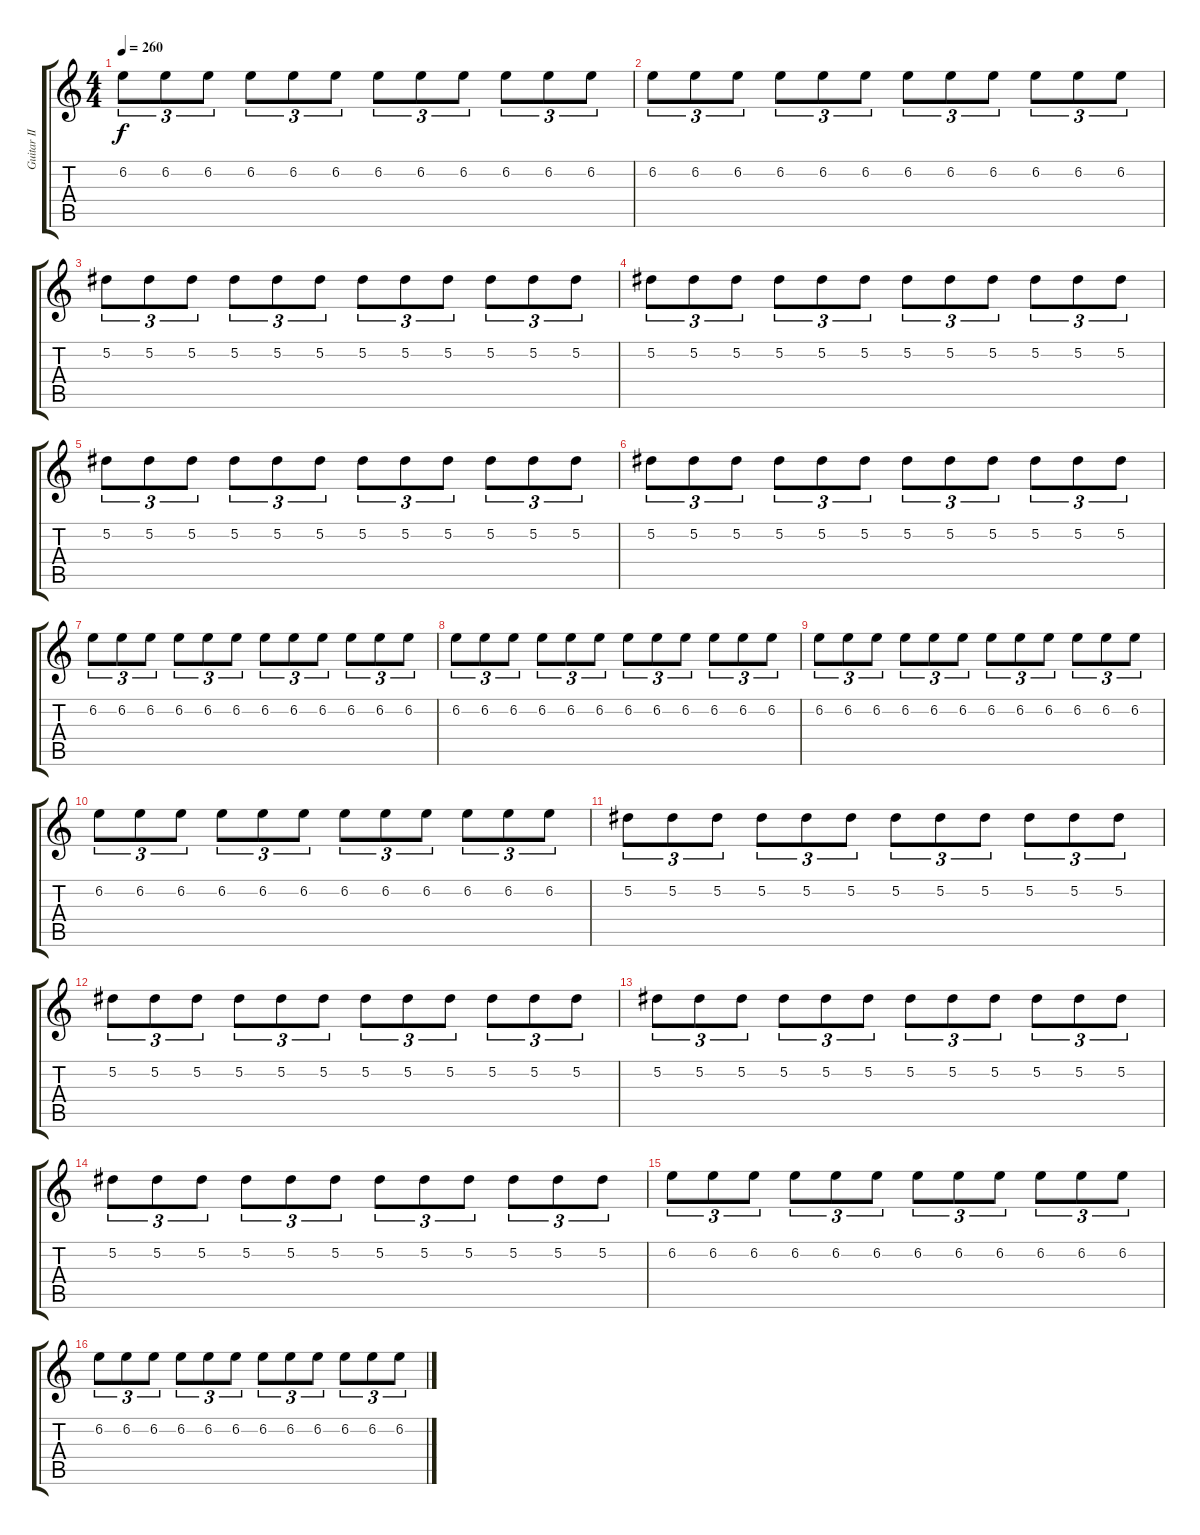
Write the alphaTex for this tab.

\track ("Guitar II" "Guitar II") {instrument distortionguitar}
\staff {score tabs}
\tuning (Eb4 Bb3 Gb3 Db3 Ab2 Eb2) {hide}
\ts (4 4)
\tempo 260
\clef g2
\ks c
6.2.8{tu (3 2) dy f} 6.2.8{tu (3 2)} 6.2.8{tu (3 2)} 6.2.8{tu (3 2)} 6.2.8{tu (3 2)} 6.2.8{tu (3 2)} 6.2.8{tu (3 2)} 6.2.8{tu (3 2)} 6.2.8{tu (3 2)} 6.2.8{tu (3 2)} 6.2.8{tu (3 2)} 6.2.8{tu (3 2)} |
6.2.8{tu (3 2)} 6.2.8{tu (3 2)} 6.2.8{tu (3 2)} 6.2.8{tu (3 2)} 6.2.8{tu (3 2)} 6.2.8{tu (3 2)} 6.2.8{tu (3 2)} 6.2.8{tu (3 2)} 6.2.8{tu (3 2)} 6.2.8{tu (3 2)} 6.2.8{tu (3 2)} 6.2.8{tu (3 2)} |
5.2.8{tu (3 2)} 5.2.8{tu (3 2)} 5.2.8{tu (3 2)} 5.2.8{tu (3 2)} 5.2.8{tu (3 2)} 5.2.8{tu (3 2)} 5.2.8{tu (3 2)} 5.2.8{tu (3 2)} 5.2.8{tu (3 2)} 5.2.8{tu (3 2)} 5.2.8{tu (3 2)} 5.2.8{tu (3 2)} |
5.2.8{tu (3 2)} 5.2.8{tu (3 2)} 5.2.8{tu (3 2)} 5.2.8{tu (3 2)} 5.2.8{tu (3 2)} 5.2.8{tu (3 2)} 5.2.8{tu (3 2)} 5.2.8{tu (3 2)} 5.2.8{tu (3 2)} 5.2.8{tu (3 2)} 5.2.8{tu (3 2)} 5.2.8{tu (3 2)} |
5.2.8{tu (3 2)} 5.2.8{tu (3 2)} 5.2.8{tu (3 2)} 5.2.8{tu (3 2)} 5.2.8{tu (3 2)} 5.2.8{tu (3 2)} 5.2.8{tu (3 2)} 5.2.8{tu (3 2)} 5.2.8{tu (3 2)} 5.2.8{tu (3 2)} 5.2.8{tu (3 2)} 5.2.8{tu (3 2)} |
5.2.8{tu (3 2)} 5.2.8{tu (3 2)} 5.2.8{tu (3 2)} 5.2.8{tu (3 2)} 5.2.8{tu (3 2)} 5.2.8{tu (3 2)} 5.2.8{tu (3 2)} 5.2.8{tu (3 2)} 5.2.8{tu (3 2)} 5.2.8{tu (3 2)} 5.2.8{tu (3 2)} 5.2.8{tu (3 2)} |
6.2.8{tu (3 2)} 6.2.8{tu (3 2)} 6.2.8{tu (3 2)} 6.2.8{tu (3 2)} 6.2.8{tu (3 2)} 6.2.8{tu (3 2)} 6.2.8{tu (3 2)} 6.2.8{tu (3 2)} 6.2.8{tu (3 2)} 6.2.8{tu (3 2)} 6.2.8{tu (3 2)} 6.2.8{tu (3 2)} |
6.2.8{tu (3 2)} 6.2.8{tu (3 2)} 6.2.8{tu (3 2)} 6.2.8{tu (3 2)} 6.2.8{tu (3 2)} 6.2.8{tu (3 2)} 6.2.8{tu (3 2)} 6.2.8{tu (3 2)} 6.2.8{tu (3 2)} 6.2.8{tu (3 2)} 6.2.8{tu (3 2)} 6.2.8{tu (3 2)} |
6.2.8{tu (3 2)} 6.2.8{tu (3 2)} 6.2.8{tu (3 2)} 6.2.8{tu (3 2)} 6.2.8{tu (3 2)} 6.2.8{tu (3 2)} 6.2.8{tu (3 2)} 6.2.8{tu (3 2)} 6.2.8{tu (3 2)} 6.2.8{tu (3 2)} 6.2.8{tu (3 2)} 6.2.8{tu (3 2)} |
6.2.8{tu (3 2)} 6.2.8{tu (3 2)} 6.2.8{tu (3 2)} 6.2.8{tu (3 2)} 6.2.8{tu (3 2)} 6.2.8{tu (3 2)} 6.2.8{tu (3 2)} 6.2.8{tu (3 2)} 6.2.8{tu (3 2)} 6.2.8{tu (3 2)} 6.2.8{tu (3 2)} 6.2.8{tu (3 2)} |
5.2.8{tu (3 2)} 5.2.8{tu (3 2)} 5.2.8{tu (3 2)} 5.2.8{tu (3 2)} 5.2.8{tu (3 2)} 5.2.8{tu (3 2)} 5.2.8{tu (3 2)} 5.2.8{tu (3 2)} 5.2.8{tu (3 2)} 5.2.8{tu (3 2)} 5.2.8{tu (3 2)} 5.2.8{tu (3 2)} |
5.2.8{tu (3 2)} 5.2.8{tu (3 2)} 5.2.8{tu (3 2)} 5.2.8{tu (3 2)} 5.2.8{tu (3 2)} 5.2.8{tu (3 2)} 5.2.8{tu (3 2)} 5.2.8{tu (3 2)} 5.2.8{tu (3 2)} 5.2.8{tu (3 2)} 5.2.8{tu (3 2)} 5.2.8{tu (3 2)} |
5.2.8{tu (3 2)} 5.2.8{tu (3 2)} 5.2.8{tu (3 2)} 5.2.8{tu (3 2)} 5.2.8{tu (3 2)} 5.2.8{tu (3 2)} 5.2.8{tu (3 2)} 5.2.8{tu (3 2)} 5.2.8{tu (3 2)} 5.2.8{tu (3 2)} 5.2.8{tu (3 2)} 5.2.8{tu (3 2)} |
5.2.8{tu (3 2)} 5.2.8{tu (3 2)} 5.2.8{tu (3 2)} 5.2.8{tu (3 2)} 5.2.8{tu (3 2)} 5.2.8{tu (3 2)} 5.2.8{tu (3 2)} 5.2.8{tu (3 2)} 5.2.8{tu (3 2)} 5.2.8{tu (3 2)} 5.2.8{tu (3 2)} 5.2.8{tu (3 2)} |
6.2.8{tu (3 2)} 6.2.8{tu (3 2)} 6.2.8{tu (3 2)} 6.2.8{tu (3 2)} 6.2.8{tu (3 2)} 6.2.8{tu (3 2)} 6.2.8{tu (3 2)} 6.2.8{tu (3 2)} 6.2.8{tu (3 2)} 6.2.8{tu (3 2)} 6.2.8{tu (3 2)} 6.2.8{tu (3 2)} |
6.2.8{tu (3 2)} 6.2.8{tu (3 2)} 6.2.8{tu (3 2)} 6.2.8{tu (3 2)} 6.2.8{tu (3 2)} 6.2.8{tu (3 2)} 6.2.8{tu (3 2)} 6.2.8{tu (3 2)} 6.2.8{tu (3 2)} 6.2.8{tu (3 2)} 6.2.8{tu (3 2)} 6.2.8{tu (3 2)}
